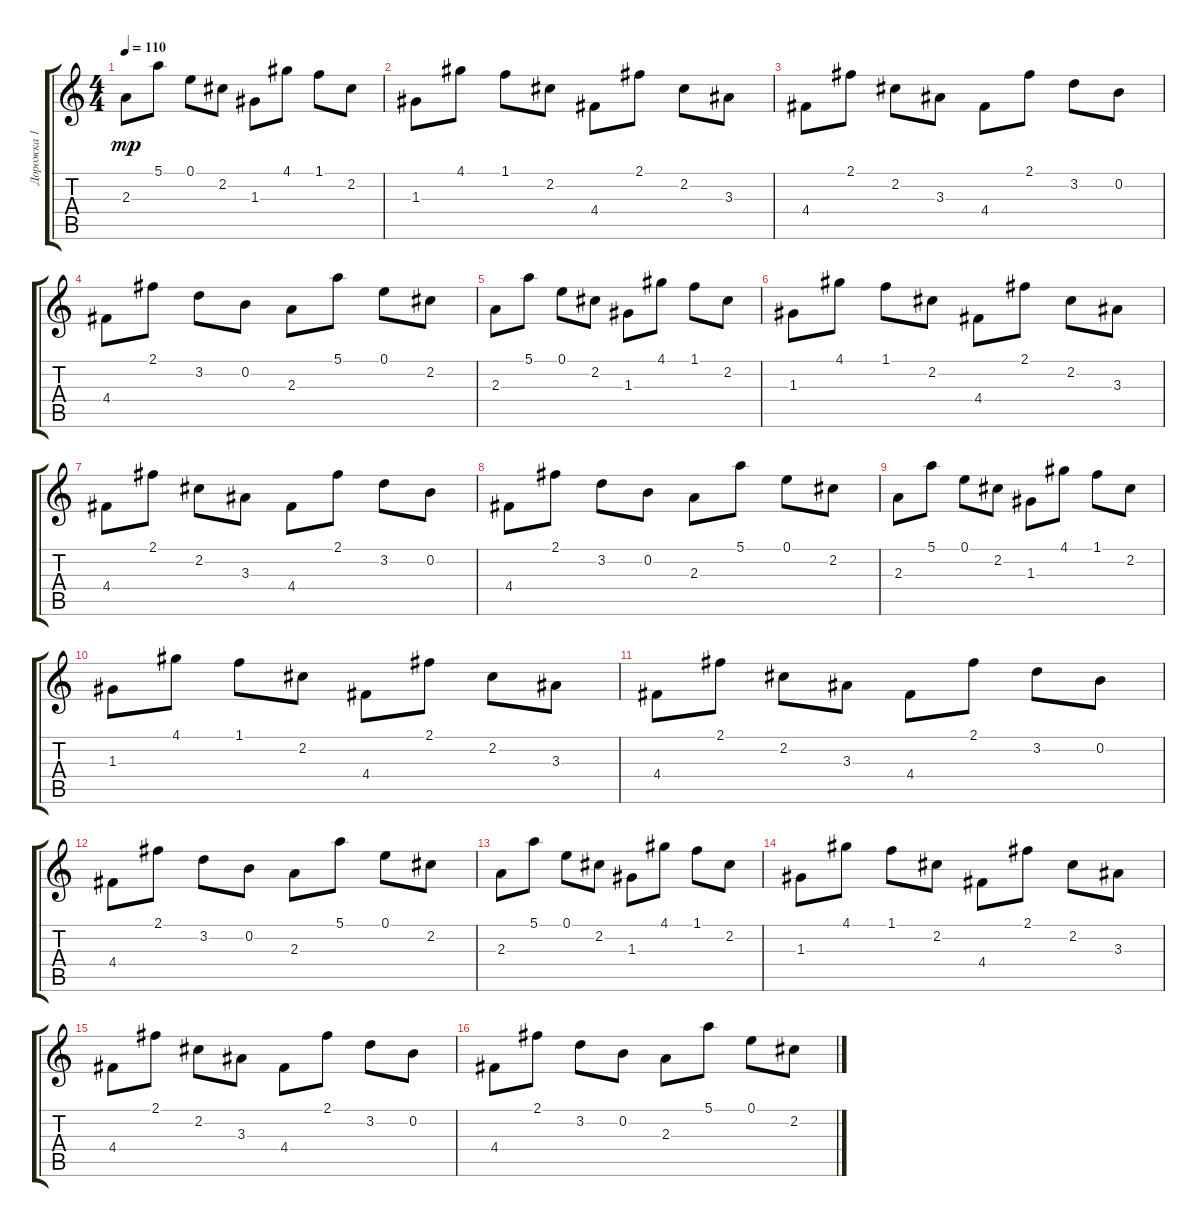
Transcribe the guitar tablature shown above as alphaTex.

\track ("Дорожка 1" "Дорожка 1") {instrument overdrivenguitar}
\staff {score tabs}
\tuning (E4 B3 G3 D3 A2 E2) {hide}
\ts (4 4)
\tempo 110
\clef g2
\ks c
2.3.8{dy mp} 5.1.8 0.1.8 2.2.8 1.3.8 4.1.8 1.1.8 2.2.8 |
1.3.8 4.1.8 1.1.8 2.2.8 4.4.8 2.1.8 2.2.8 3.3.8 |
4.4.8 2.1.8 2.2.8 3.3.8 4.4.8 2.1.8 3.2.8 0.2.8 |
4.4.8 2.1.8 3.2.8 0.2.8 2.3.8 5.1.8 0.1.8 2.2.8 |
2.3.8 5.1.8 0.1.8 2.2.8 1.3.8 4.1.8 1.1.8 2.2.8 |
1.3.8 4.1.8 1.1.8 2.2.8 4.4.8 2.1.8 2.2.8 3.3.8 |
4.4.8 2.1.8 2.2.8 3.3.8 4.4.8 2.1.8 3.2.8 0.2.8 |
4.4.8 2.1.8 3.2.8 0.2.8 2.3.8 5.1.8 0.1.8 2.2.8 |
2.3.8 5.1.8 0.1.8 2.2.8 1.3.8 4.1.8 1.1.8 2.2.8 |
1.3.8 4.1.8 1.1.8 2.2.8 4.4.8 2.1.8 2.2.8 3.3.8 |
4.4.8 2.1.8 2.2.8 3.3.8 4.4.8 2.1.8 3.2.8 0.2.8 |
4.4.8 2.1.8 3.2.8 0.2.8 2.3.8 5.1.8 0.1.8 2.2.8 |
2.3.8 5.1.8 0.1.8 2.2.8 1.3.8 4.1.8 1.1.8 2.2.8 |
1.3.8 4.1.8 1.1.8 2.2.8 4.4.8 2.1.8 2.2.8 3.3.8 |
4.4.8 2.1.8 2.2.8 3.3.8 4.4.8 2.1.8 3.2.8 0.2.8 |
4.4.8 2.1.8 3.2.8 0.2.8 2.3.8 5.1.8 0.1.8 2.2.8
